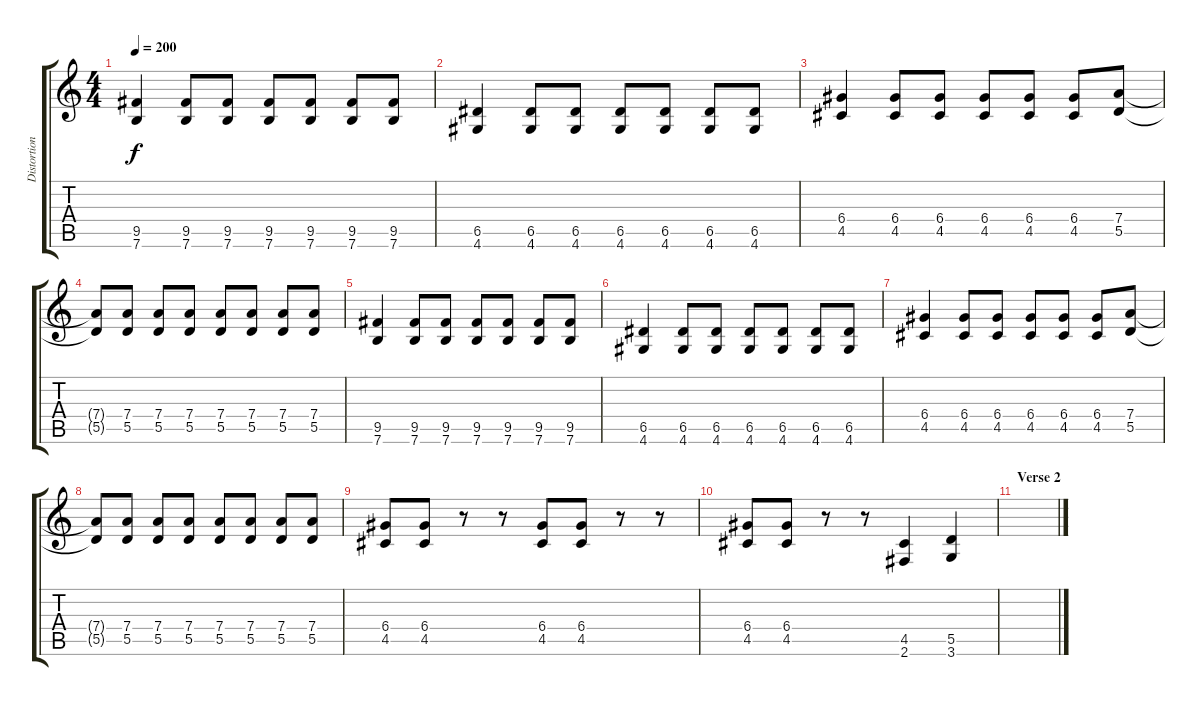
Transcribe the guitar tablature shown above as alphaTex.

\track ("Distortion Guitar " "Distortion") {instrument distortionguitar}
\staff {score tabs}
\tuning (E4 B3 G3 D3 A2 E2) {hide}
\ts (4 4)
\tempo 200
\clef g2
\ks c
(9.5 7.6).4{dy f} (9.5 7.6).8 (9.5 7.6).8 (9.5 7.6).8 (9.5 7.6).8 (9.5 7.6).8 (9.5 7.6).8 |
(6.5 4.6).4 (6.5 4.6).8 (6.5 4.6).8 (6.5 4.6).8 (6.5 4.6).8 (6.5 4.6).8 (6.5 4.6).8 |
(6.4 4.5).4 (6.4 4.5).8 (6.4 4.5).8 (6.4 4.5).8 (6.4 4.5).8 (6.4 4.5).8 (7.4 5.5).8 |
(7.4{t} 5.5{t}).8 (7.4 5.5).8 (7.4 5.5).8 (7.4 5.5).8 (7.4 5.5).8 (7.4 5.5).8 (7.4 5.5).8 (7.4 5.5).8 |
(9.5 7.6).4 (9.5 7.6).8 (9.5 7.6).8 (9.5 7.6).8 (9.5 7.6).8 (9.5 7.6).8 (9.5 7.6).8 |
(6.5 4.6).4 (6.5 4.6).8 (6.5 4.6).8 (6.5 4.6).8 (6.5 4.6).8 (6.5 4.6).8 (6.5 4.6).8 |
(6.4 4.5).4 (6.4 4.5).8 (6.4 4.5).8 (6.4 4.5).8 (6.4 4.5).8 (6.4 4.5).8 (7.4 5.5).8 |
(7.4{t} 5.5{t}).8 (7.4 5.5).8 (7.4 5.5).8 (7.4 5.5).8 (7.4 5.5).8 (7.4 5.5).8 (7.4 5.5).8 (7.4 5.5).8 |
(6.4 4.5).8 (6.4 4.5).8 r.8 r.8 (6.4 4.5).8 (6.4 4.5).8 r.8 r.8 |
(6.4 4.5).8 (6.4 4.5).8 r.8 r.8 (4.5 2.6).4 (5.5 3.6).4 |
\section ("" "Verse 2")
